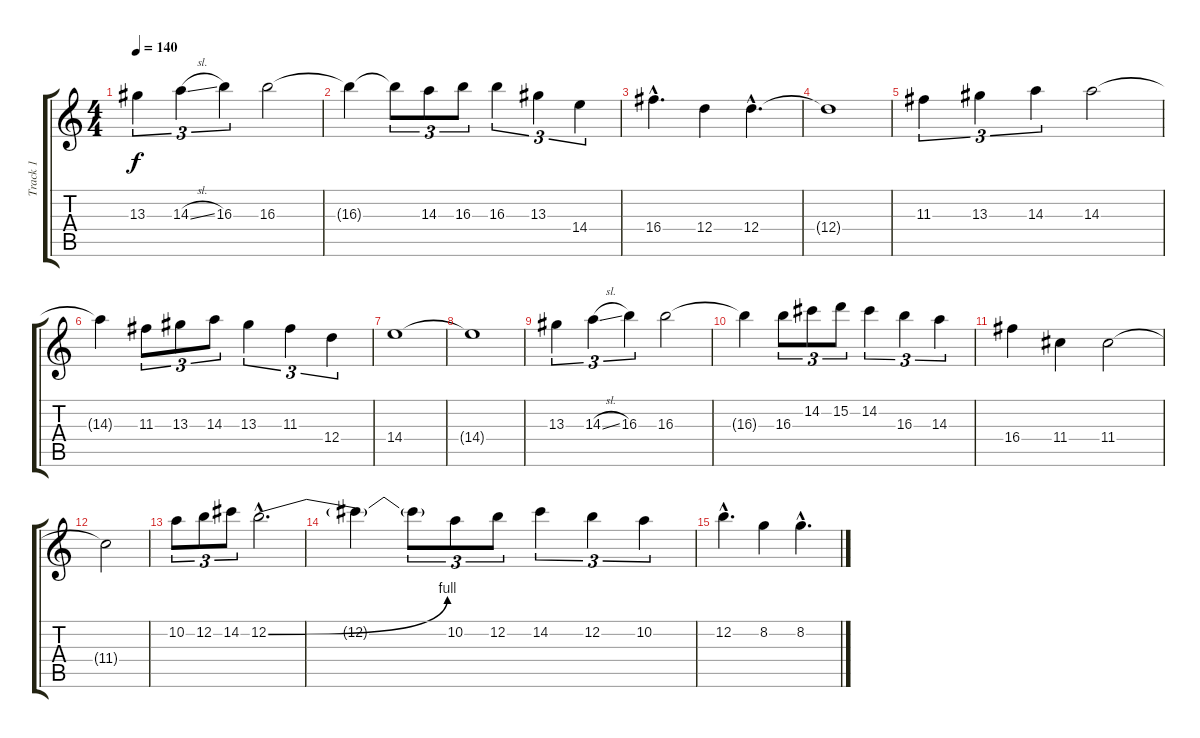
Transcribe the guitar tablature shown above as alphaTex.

\track ("Track 1" "Track 1") {instrument overdrivenguitar}
\staff {score tabs}
\tuning (E4 B3 G3 D3 A2 E2) {hide}
\ts (4 4)
\tempo 140
\clef g2
\ks c
13.3.4{tu (3 2) dy f} 14.3{sl}.4{tu (3 2)} 16.3.4{tu (3 2)} 16.3.2 |
16.3{t}.4 16.3{t}.8{tu (3 2)} 14.3.8{tu (3 2)} 16.3.8{tu (3 2)} 16.3.4{tu (3 2)} 13.3.4{tu (3 2)} 14.4.4{tu (3 2)} |
16.4{hac}.4{d} 12.4.4 12.4{hac}.4{d} |
12.4{t}.1 |
11.3.4{tu (3 2)} 13.3.4{tu (3 2)} 14.3.4{tu (3 2)} 14.3.2 |
14.3{t}.4 11.3.8{tu (3 2)} 13.3.8{tu (3 2)} 14.3.8{tu (3 2)} 13.3.4{tu (3 2)} 11.3.4{tu (3 2)} 12.4.4{tu (3 2)} |
14.4.1 |
14.4{t}.1 |
13.3.4{tu (3 2)} 14.3{sl}.4{tu (3 2)} 16.3.4{tu (3 2)} 16.3.2 |
16.3{t}.4 16.3.8{tu (3 2)} 14.2.8{tu (3 2)} 15.2.8{tu (3 2)} 14.2.4{tu (3 2)} 16.3.4{tu (3 2)} 14.3.4{tu (3 2)} |
16.4.4 11.4.4 11.4.2 |
11.4{t}.2 |
10.2.8{tu (3 2)} 12.2.8{tu (3 2)} 14.2.8{tu (3 2)} 12.2{be (bend 0 0 60 4) hac}.2{d} |
12.2{t}.4 12.2{t}.8{tu (3 2)} 10.2.8{tu (3 2)} 12.2.8{tu (3 2)} 14.2.4{tu (3 2)} 12.2.4{tu (3 2)} 10.2.4{tu (3 2)} |
12.2{hac}.4{d} 8.2.4 8.2{hac}.4{d}
